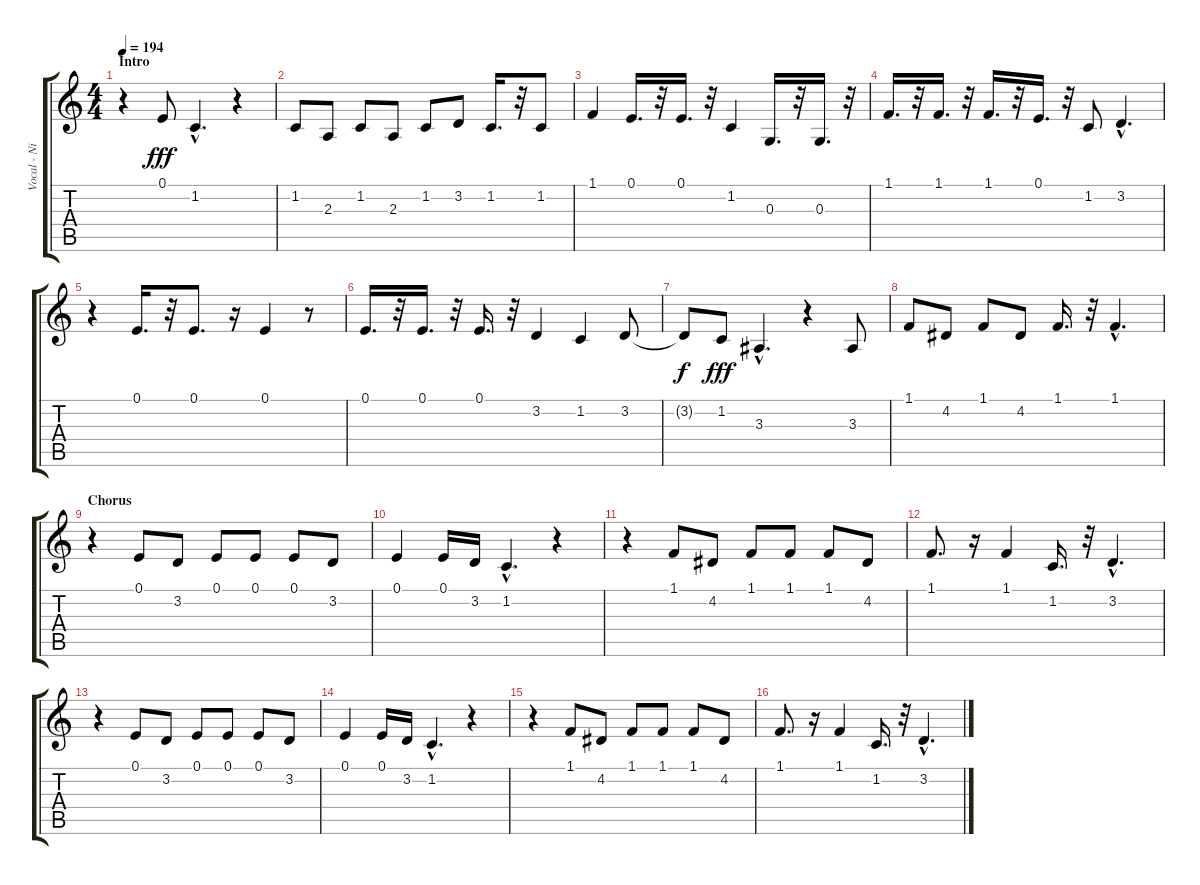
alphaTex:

\track ("Vocal - Nikola" "Vocal - Ni") {instrument flute}
\staff {score tabs}
\tuning (E4 B3 G3 D3 A2 E2) {hide}
\ts (4 4)
\section ("" "Intro")
\tempo 194
\clef g2
\ks c
r.4{dy fff instrument flute} 0.1.8 1.2{hac}.4{d} r.4 |
1.2.8 2.3.8 1.2.8 2.3.8 1.2.8 3.2.8 1.2.16{d} r.32 1.2.8 |
1.1.4 0.1.16{d} r.32 0.1.16{d} r.32 1.2.4 0.3.16{d} r.32 0.3.16{d} r.32 |
1.1.16{d} r.32 1.1.16{d} r.32 1.1.16{d} r.32 0.1.16{d} r.32 1.2.8 3.2{hac}.4{d} |
r.4 0.1.16{d} r.32 0.1.8{d} r.16 0.1.4 r.8 |
0.1.16{d} r.32 0.1.16{d} r.32 0.1.16{d} r.32 3.2.4 1.2.4 3.2.8 |
3.2{t}.8{dy f} 1.2.8{dy fff} 3.3{hac}.4{d} r.4 3.3.8 |
1.1.8 4.2.8 1.1.8 4.2.8 1.1.16{d} r.32 1.1{hac}.4{d} |
\section ("" "Chorus")
r.4 0.1.8 3.2.8 0.1.8 0.1.8 0.1.8 3.2.8 |
0.1.4 0.1.16 3.2.16 1.2{hac}.4{d} r.4 |
r.4 1.1.8 4.2.8 1.1.8 1.1.8 1.1.8 4.2.8 |
1.1.8{d} r.16 1.1.4 1.2.16{d} r.32 3.2{hac}.4{d} |
r.4 0.1.8 3.2.8 0.1.8 0.1.8 0.1.8 3.2.8 |
0.1.4 0.1.16 3.2.16 1.2{hac}.4{d} r.4 |
r.4 1.1.8 4.2.8 1.1.8 1.1.8 1.1.8 4.2.8 |
1.1.8{d} r.16 1.1.4 1.2.16{d} r.32 3.2{hac}.4{d}
